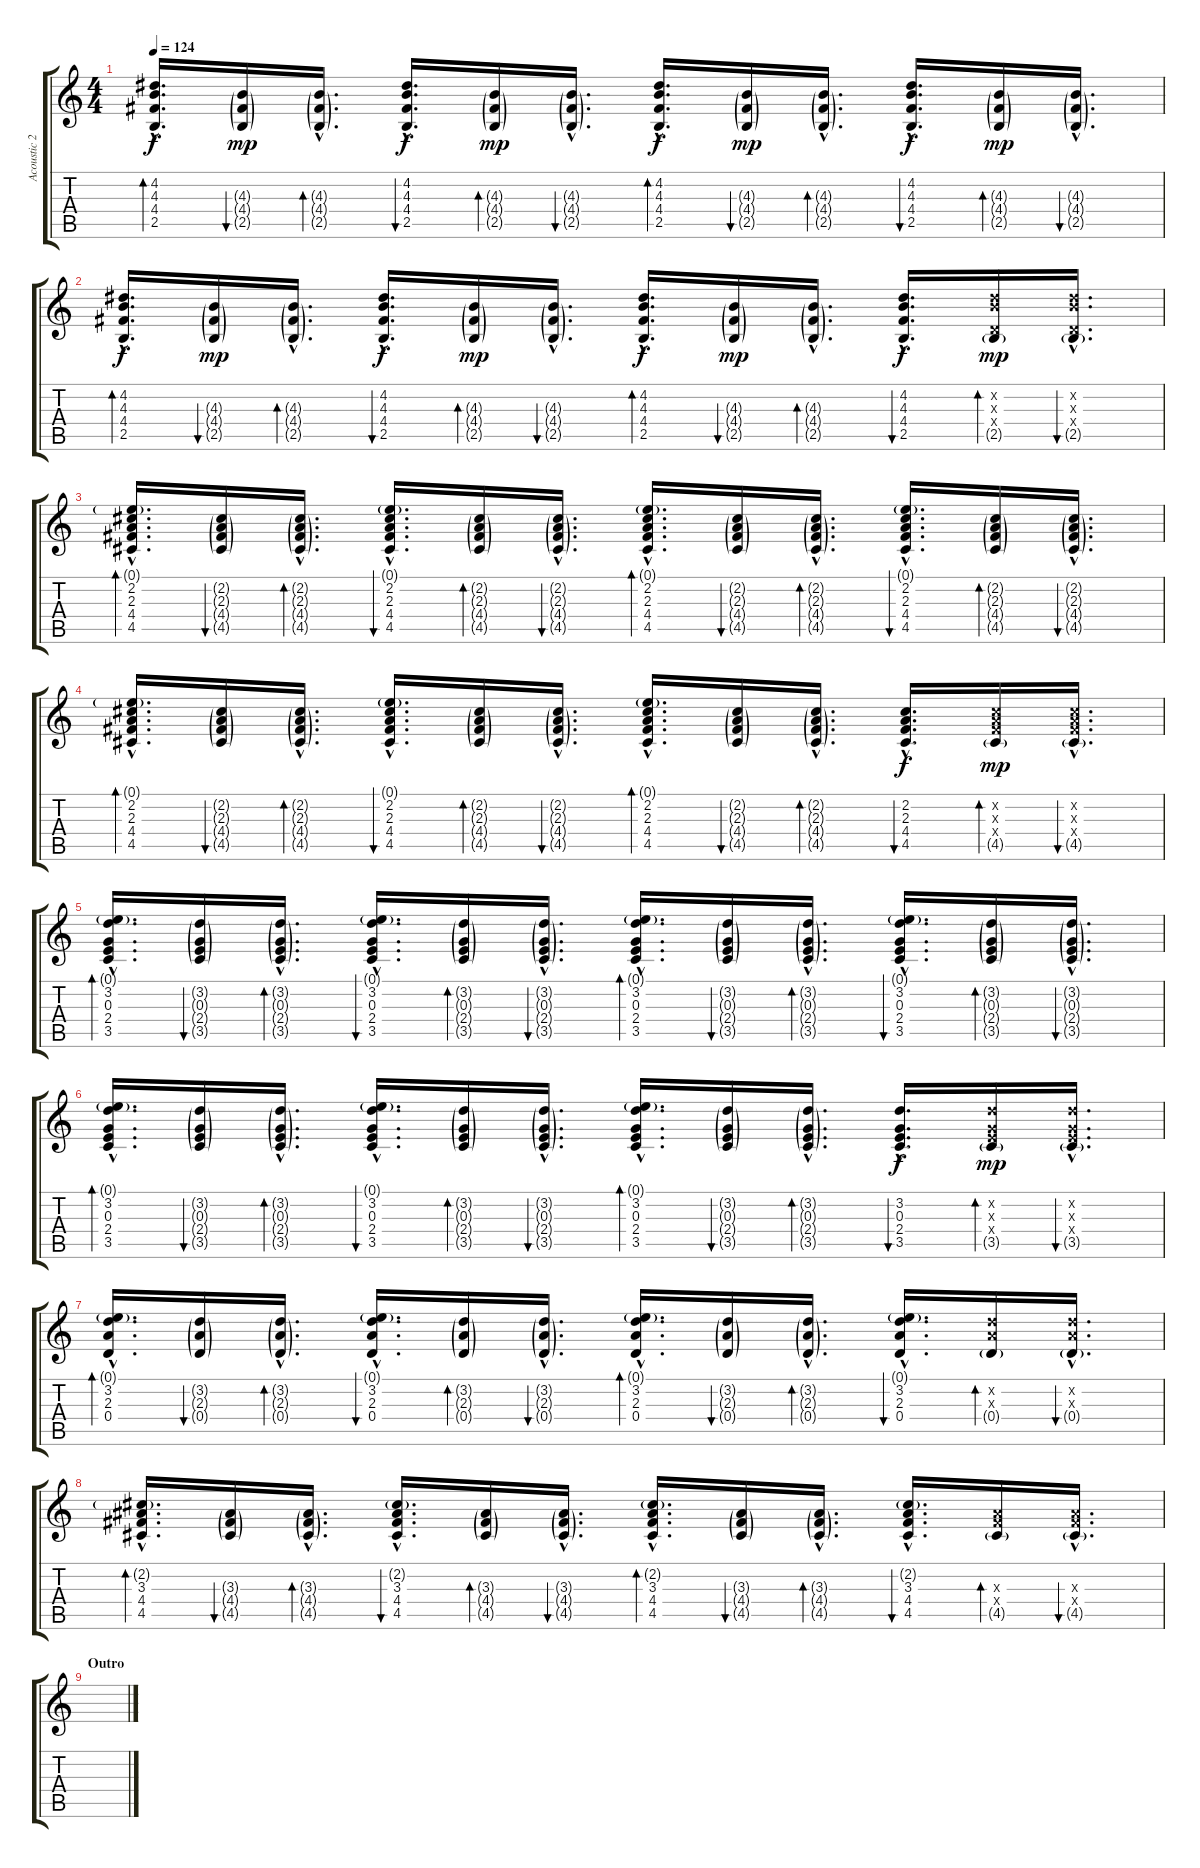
\track ("Acoustic 2 (Dub)" "Acoustic 2") {instrument acousticguitarsteel}
\staff {score tabs}
\tuning (E4 B3 G3 D3 A2 E2) {hide}
\ts (4 4)
\tempo 124
\clef g2
\ks c
(4.2{hac} 4.3{hac} 4.4{hac} 2.5{hac}).16{d bd 60 dy f} (4.3{g} 4.4{g} 2.5{g}).16{bu 60 dy mp} (4.3{g hac} 4.4{g hac} 2.5{g hac}).16{d bd 60} (4.2{hac} 4.3{hac} 4.4{hac} 2.5{hac}).16{d bu 60 dy f} (4.3{g} 4.4{g} 2.5{g}).16{bd 60 dy mp} (4.3{g hac} 4.4{g hac} 2.5{g hac}).16{d bu 60} (4.2{hac} 4.3{hac} 4.4{hac} 2.5{hac}).16{d bd 60 dy f} (4.3{g} 4.4{g} 2.5{g}).16{bu 60 dy mp} (4.3{g hac} 4.4{g hac} 2.5{g hac}).16{d bd 60} (4.2{hac} 4.3{hac} 4.4{hac} 2.5{hac}).16{d bu 60 dy f} (4.3{g} 4.4{g} 2.5{g}).16{bd 60 dy mp} (4.3{g hac} 4.4{g hac} 2.5{g hac}).16{d bu 60} |
(4.2{hac} 4.3{hac} 4.4{hac} 2.5{hac}).16{d bd 60 dy f} (4.3{g} 4.4{g} 2.5{g}).16{bu 60 dy mp} (4.3{g hac} 4.4{g hac} 2.5{g hac}).16{d bd 60} (4.2{hac} 4.3{hac} 4.4{hac} 2.5{hac}).16{d bu 60 dy f} (4.3{g} 4.4{g} 2.5{g}).16{bd 60 dy mp} (4.3{g hac} 4.4{g hac} 2.5{g hac}).16{d bu 60} (4.2{hac} 4.3{hac} 4.4{hac} 2.5{hac}).16{d bd 60 dy f} (4.3{g} 4.4{g} 2.5{g}).16{bu 60 dy mp} (4.3{g hac} 4.4{g hac} 2.5{g hac}).16{d bd 60} (4.2{hac} 4.3{hac} 4.4{hac} 2.5{hac}).16{d bu 60 dy f} (4.2{x} 4.3{x} 0.4{x} 2.5{g}).16{bd 60 dy mp} (4.2{hac x} 4.3{hac x} 0.4{hac x} 2.5{g hac}).16{d bu 60} |
(0.1{g hac} 2.2{hac} 2.3{hac} 4.4{hac} 4.5{hac}).16{d bd 60} (2.2{g} 2.3{g} 4.4{g} 4.5{g}).16{bu 60} (2.2{g hac} 2.3{g hac} 4.4{g hac} 4.5{g hac}).16{d bd 60} (0.1{g hac} 2.2{hac} 2.3{hac} 4.4{hac} 4.5{hac}).16{d bu 60} (2.2{g} 2.3{g} 4.4{g} 4.5{g}).16{bd 60} (2.2{g hac} 2.3{g hac} 4.4{g hac} 4.5{g hac}).16{d bu 60} (0.1{g hac} 2.2{hac} 2.3{hac} 4.4{hac} 4.5{hac}).16{d bd 60} (2.2{g} 2.3{g} 4.4{g} 4.5{g}).16{bu 60} (2.2{g hac} 2.3{g hac} 4.4{g hac} 4.5{g hac}).16{d bd 60} (0.1{g hac} 2.2{hac} 2.3{hac} 4.4{hac} 4.5{hac}).16{d bu 60} (2.2{g} 2.3{g} 4.4{g} 4.5{g}).16{bd 60} (2.2{g hac} 2.3{g hac} 4.4{g hac} 4.5{g hac}).16{d bu 60} |
(0.1{g hac} 2.2{hac} 2.3{hac} 4.4{hac} 4.5{hac}).16{d bd 60} (2.2{g} 2.3{g} 4.4{g} 4.5{g}).16{bu 60} (2.2{g hac} 2.3{g hac} 4.4{g hac} 4.5{g hac}).16{d bd 60} (0.1{g hac} 2.2{hac} 2.3{hac} 4.4{hac} 4.5{hac}).16{d bu 60} (2.2{g} 2.3{g} 4.4{g} 4.5{g}).16{bd 60} (2.2{g hac} 2.3{g hac} 4.4{g hac} 4.5{g hac}).16{d bu 60} (0.1{g hac} 2.2{hac} 2.3{hac} 4.4{hac} 4.5{hac}).16{d bd 60} (2.2{g} 2.3{g} 4.4{g} 4.5{g}).16{bu 60} (2.2{g hac} 2.3{g hac} 4.4{g hac} 4.5{g hac}).16{d bd 60} (2.2{hac} 2.3{hac} 4.4{hac} 4.5{hac}).16{d bu 60 dy f} (2.2{x} 2.3{x} 4.4{x} 4.5{g}).16{bd 60 dy mp} (2.2{hac x} 2.3{hac x} 4.4{hac x} 4.5{g hac}).16{d bu 60} |
(0.1{g hac} 3.2{hac} 0.3{hac} 2.4{hac} 3.5{hac}).16{d bd 60} (3.2{g} 0.3{g} 2.4{g} 3.5{g}).16{bu 60} (3.2{g hac} 0.3{g hac} 2.4{g hac} 3.5{g hac}).16{d bd 60} (0.1{g hac} 3.2{hac} 0.3{hac} 2.4{hac} 3.5{hac}).16{d bu 60} (3.2{g} 0.3{g} 2.4{g} 3.5{g}).16{bd 60} (3.2{g hac} 0.3{g hac} 2.4{g hac} 3.5{g hac}).16{d bu 60} (0.1{g hac} 3.2{hac} 0.3{hac} 2.4{hac} 3.5{hac}).16{d bd 60} (3.2{g} 0.3{g} 2.4{g} 3.5{g}).16{bu 60} (3.2{g hac} 0.3{g hac} 2.4{g hac} 3.5{g hac}).16{d bd 60} (0.1{g hac} 3.2{hac} 0.3{hac} 2.4{hac} 3.5{hac}).16{d bu 60} (3.2{g} 0.3{g} 2.4{g} 3.5{g}).16{bd 60} (3.2{g hac} 0.3{g hac} 2.4{g hac} 3.5{g hac}).16{d bu 60} |
(0.1{g hac} 3.2{hac} 0.3{hac} 2.4{hac} 3.5{hac}).16{d bd 60} (3.2{g} 0.3{g} 2.4{g} 3.5{g}).16{bu 60} (3.2{g hac} 0.3{g hac} 2.4{g hac} 3.5{g hac}).16{d bd 60} (0.1{g hac} 3.2{hac} 0.3{hac} 2.4{hac} 3.5{hac}).16{d bu 60} (3.2{g} 0.3{g} 2.4{g} 3.5{g}).16{bd 60} (3.2{g hac} 0.3{g hac} 2.4{g hac} 3.5{g hac}).16{d bu 60} (0.1{g hac} 3.2{hac} 0.3{hac} 2.4{hac} 3.5{hac}).16{d bd 60} (3.2{g} 0.3{g} 2.4{g} 3.5{g}).16{bu 60} (3.2{g hac} 0.3{g hac} 2.4{g hac} 3.5{g hac}).16{d bd 60} (3.2{hac} 0.3{hac} 2.4{hac} 3.5{hac}).16{d bu 60 dy f} (3.2{x} 0.3{x} 2.4{x} 3.5{g}).16{bd 60 dy mp} (3.2{hac x} 0.3{hac x} 2.4{hac x} 3.5{g hac}).16{d bu 60} |
(0.1{g hac} 3.2{hac} 2.3{hac} 0.4{hac}).16{d bd 60} (3.2{g} 2.3{g} 0.4{g}).16{bu 60} (3.2{g hac} 2.3{g hac} 0.4{g hac}).16{d bd 60} (0.1{g hac} 3.2{hac} 2.3{hac} 0.4{hac}).16{d bu 60} (3.2{g} 2.3{g} 0.4{g}).16{bd 60} (3.2{g hac} 2.3{g hac} 0.4{g hac}).16{d bu 60} (0.1{g hac} 3.2{hac} 2.3{hac} 0.4{hac}).16{d bd 60} (3.2{g} 2.3{g} 0.4{g}).16{bu 60} (3.2{g hac} 2.3{g hac} 0.4{g hac}).16{d bd 60} (0.1{g hac} 3.2{hac} 2.3{hac} 0.4{hac}).16{d bu 60} (3.2{x} 2.3{x} 0.4{g}).16{bd 60} (3.2{hac x} 2.3{hac x} 0.4{g hac}).16{d bu 60} |
(2.2{g hac} 3.3{hac} 4.4{hac} 4.5{hac}).16{d bd 60} (3.3{g} 4.4{g} 4.5{g}).16{bu 60} (3.3{g hac} 4.4{g hac} 4.5{g hac}).16{d bd 60} (2.2{g hac} 3.3{hac} 4.4{hac} 4.5{hac}).16{d bu 60} (3.3{g} 4.4{g} 4.5{g}).16{bd 60} (3.3{g hac} 4.4{g hac} 4.5{g hac}).16{d bu 60} (2.2{g hac} 3.3{hac} 4.4{hac} 4.5{hac}).16{d bd 60} (3.3{g} 4.4{g} 4.5{g}).16{bu 60} (3.3{g hac} 4.4{g hac} 4.5{g hac}).16{d bd 60} (2.2{g hac} 3.3{hac} 4.4{hac} 4.5{hac}).16{d bu 60} (3.3{x} 4.4{x} 4.5{g}).16{bd 60} (3.3{hac x} 4.4{hac x} 4.5{g hac}).16{d bu 60} |
\section ("" "Outro")
